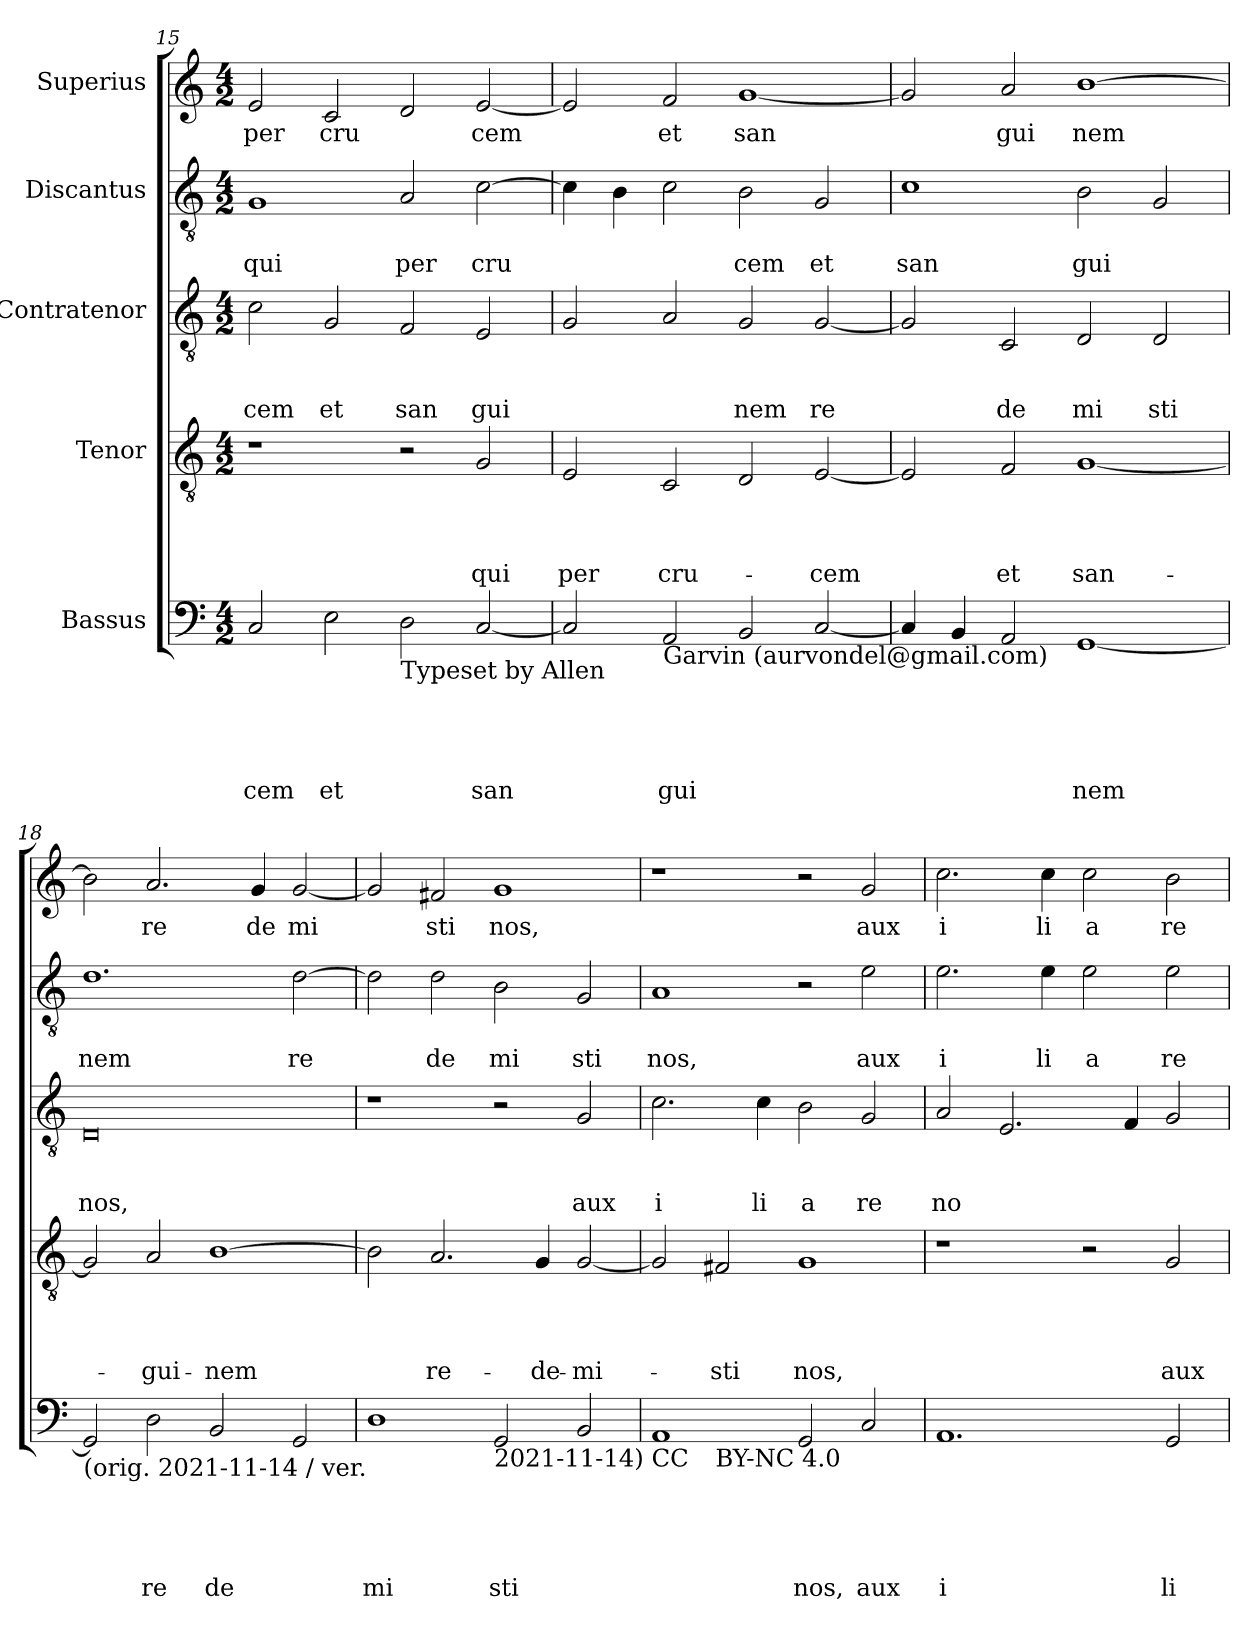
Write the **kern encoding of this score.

**kern	**text	**text	**text	**text	**text	**kern	**text	**text	**text	**text	**kern	**text	**text	**text	**kern	**text	**text	**kern	**text
*part5	*part5	*part5	*part5	*part5	*part5	*part4	*part4	*part4	*part4	*part4	*part3	*part3	*part3	*part3	*part2	*part2	*part2	*part1	*part1
*staff5	*staff5	*staff5	*staff5	*staff5	*staff5	*staff4	*staff4	*staff4	*staff4	*staff4	*staff3	*staff3	*staff3	*staff3	*staff2	*staff2	*staff2	*staff1	*staff1
*I"Bassus	*	*	*	*	*	*I"Tenor	*	*	*	*	*I"Contratenor	*	*	*	*I"Discantus	*	*	*I"Superius	*
*clefF4	*	*	*	*	*	*clefGv2	*	*	*	*	*clefGv2	*	*	*	*clefGv2	*	*	*clefG2	*
*k[]	*	*	*	*	*	*k[]	*	*	*	*	*k[]	*	*	*	*k[]	*	*	*k[]	*
*C:	*	*	*	*	*	*C:	*	*	*	*	*C:	*	*	*	*C:	*	*	*C:	*
*M4/2	*	*	*	*	*	*M4/2	*	*	*	*	*M4/2	*	*	*	*M4/2	*	*	*M4/2	*
=15	=15	=15	=15	=15	=15	=15	=15	=15	=15	=15	=15	=15	=15	=15	=15	=15	=15	=15	=15
!	!	!	!	!	!LO:LY:b	!	!	!	!	!	!	!	!	!LO:LY:b	!	!	!LO:LY:b	!	!LO:LY:b
2C/	.	.	.	.	cem	1r	.	.	.	.	2c\	.	.	cem	1G	.	qui	2e/	per
!	!	!	!	!	!LO:LY:b	!	!	!	!	!	!	!	!	!LO:LY:b	!	!	!	!	!LO:LY:b
2E\	.	.	.	.	et	.	.	.	.	.	2G/	.	.	et	.	.	.	2c/	cru
!LO:TX:b:t=Typeset by Allen	!	!	!	!	!	!	!	!	!	!	!	!	!	!	!	!	!	!	!
!	!	!	!	!	!	!	!	!	!	!	!	!	!	!LO:LY:b	!	!	!LO:LY:b	!	!
2D\	.	.	.	.	.	2r	.	.	.	.	2F/	.	.	san	2A/	.	per	2d/	.
!	!	!	!	!	!LO:LY:b	!	!	!	!	!LO:LY:b	!	!	!	!LO:LY:b	!	!	!LO:LY:b	!	!LO:LY:b
[<2C/	.	.	.	.	san	2G/	.	.	.	qui	2E/	.	.	gui	[>2c\	.	cru	[<2e/	cem
=16	=16	=16	=16	=16	=16	=16	=16	=16	=16	=16	=16	=16	=16	=16	=16	=16	=16	=16	=16
!	!	!	!	!	!	!	!	!	!	!LO:LY:b	!	!	!	!	!	!	!	!	!
2C/]	.	.	.	.	.	2E/	.	.	.	per	2G/	.	.	.	4c\]	.	.	2e/]	.
.	.	.	.	.	.	.	.	.	.	.	.	.	.	.	4B\	.	.	.	.
!LO:TX:b:t=Garvin (aurvondel@gmail.com)	!	!	!	!	!	!	!	!	!	!	!	!	!	!	!	!	!	!	!
!	!	!	!	!	!LO:LY:b	!	!	!	!	!LO:LY:b	!	!	!	!	!	!	!	!	!LO:LY:b
2AA/	.	.	.	.	gui	2C/	.	.	.	cru-	2A/	.	.	.	2c\	.	.	2f/	et
!	!	!	!	!	!	!	!	!	!	!	!	!	!	!LO:LY:b	!	!	!LO:LY:b	!	!LO:LY:b
2BB/	.	.	.	.	.	2D/	.	.	.	.	2G/	.	.	nem	2B\	.	cem	[<1g	san
!	!	!	!	!	!	!	!	!	!	!LO:LY:b	!	!	!	!LO:LY:b	!	!	!LO:LY:b	!	!
[<2C/	.	.	.	.	.	[<2E/	.	.	.	-cem	[<2G/	.	.	re	2G/	.	et	.	.
=17	=17	=17	=17	=17	=17	=17	=17	=17	=17	=17	=17	=17	=17	=17	=17	=17	=17	=17	=17
!	!	!	!	!	!	!	!	!	!	!	!	!	!	!	!	!	!LO:LY:b	!	!
4C/]	.	.	.	.	.	2E/]	.	.	.	.	2G/]	.	.	.	1c	.	san	2g/]	.
4BB/	.	.	.	.	.	.	.	.	.	.	.	.	.	.	.	.	.	.	.
!	!	!	!	!	!	!	!	!	!	!LO:LY:b	!	!	!	!LO:LY:b	!	!	!	!	!LO:LY:b
2AA/	.	.	.	.	.	2F/	.	.	.	et	2C/	.	.	de	.	.	.	2a/	gui
!	!	!	!	!	!LO:LY:b	!	!	!	!	!LO:LY:b	!	!	!	!LO:LY:b	!	!	!LO:LY:b	!	!LO:LY:b
[<1GG	.	.	.	.	nem	[<1G	.	.	.	san-	2D/	.	.	mi	2B\	.	gui	[>1b	nem
!	!	!	!	!	!	!	!	!	!	!	!	!	!	!LO:LY:b	!	!	!	!	!
.	.	.	.	.	.	.	.	.	.	.	2D/	.	.	sti	2G/	.	.	.	.
=18	=18	=18	=18	=18	=18	=18	=18	=18	=18	=18	=18	=18	=18	=18	=18	=18	=18	=18	=18
!LO:TX:b:t=(orig. 2021-11-14 / ver.	!	!	!	!	!	!	!	!	!	!	!	!	!	!	!	!	!	!	!
!	!	!	!	!	!	!	!	!	!	!	!	!	!	!LO:LY:b	!	!	!LO:LY:b	!	!
2GG/]	.	.	.	.	.	2G/]	.	.	.	.	0D	.	.	nos,	1.d	.	nem	2b\]	.
!	!	!	!	!	!LO:LY:b	!	!	!	!	!LO:LY:b	!	!	!	!	!	!	!	!	!LO:LY:b
2D\	.	.	.	.	re	2A/	.	.	.	-gui-	.	.	.	.	.	.	.	2.a/	re
!	!	!	!	!	!LO:LY:b	!	!	!	!	!LO:LY:b	!	!	!	!	!	!	!	!	!
2BB/	.	.	.	.	de	[>1B	.	.	.	-nem	.	.	.	.	.	.	.	.	.
!	!	!	!	!	!	!	!	!	!	!	!	!	!	!	!	!	!	!	!LO:LY:b
.	.	.	.	.	.	.	.	.	.	.	.	.	.	.	.	.	.	4g/	de
!	!	!	!	!	!	!	!	!	!	!	!	!	!	!	!	!	!LO:LY:b	!	!LO:LY:b
2GG/	.	.	.	.	.	.	.	.	.	.	.	.	.	.	[>2d\	.	re	[<2g/	mi
=19	=19	=19	=19	=19	=19	=19	=19	=19	=19	=19	=19	=19	=19	=19	=19	=19	=19	=19	=19
!	!	!	!	!	!LO:LY:b	!	!	!	!	!	!	!	!	!	!	!	!	!	!
1D	.	.	.	.	mi	2B\]	.	.	.	.	1r	.	.	.	2d\]	.	.	2g/]	.
!	!	!	!	!	!	!	!	!	!	!LO:LY:b	!	!	!	!	!	!	!LO:LY:b	!	!LO:LY:b
.	.	.	.	.	.	2.A/	.	.	.	re-	.	.	.	.	2d\	.	de	2f#X/	sti
!LO:TX:b:t=2021-11-14) CC	!	!	!	!	!	!	!	!	!	!	!	!	!	!	!	!	!	!	!
!	!	!	!	!	!LO:LY:b	!	!	!	!	!	!	!	!	!	!	!	!LO:LY:b	!	!LO:LY:b
2GG/	.	.	.	.	sti	.	.	.	.	.	2r	.	.	.	2B\	.	mi	1g	nos,
!	!	!	!	!	!	!	!	!	!	!LO:LY:b	!	!	!	!	!	!	!	!	!
.	.	.	.	.	.	4G/	.	.	.	-de-	.	.	.	.	.	.	.	.	.
!	!	!	!	!	!	!	!	!	!	!LO:LY:b	!	!	!	!LO:LY:b	!	!	!LO:LY:b	!	!
2BB/	.	.	.	.	.	[<2G/	.	.	.	-mi-	2G/	.	.	aux	2G/	.	sti	.	.
=20	=20	=20	=20	=20	=20	=20	=20	=20	=20	=20	=20	=20	=20	=20	=20	=20	=20	=20	=20
!	!	!	!	!	!	!	!	!	!	!	!	!	!	!LO:LY:b	!	!	!LO:LY:b	!	!
*^	*	*	*	*	*	*	*	*	*	*	*	*	*	*	*	*	*	*	*
1AA	2ryy	.	.	.	.	.	2G/]	.	.	.	.	2.c\	.	.	i	1A	.	nos,	1r	.
!	!LO:TX:b:t=BY-NC 4.0	!	!	!	!	!	!	!	!	!	!	!	!	!	!	!	!	!	!	!
!	!	!	!	!	!	!	!	!	!	!	!LO:LY:b	!	!	!	!	!	!	!	!	!
.	1.ryy	.	.	.	.	.	2F#X/	.	.	.	-sti	.	.	.	.	.	.	.	.	.
!	!	!	!	!	!	!	!	!	!	!	!	!	!	!	!LO:LY:b	!	!	!	!	!
.	.	.	.	.	.	.	.	.	.	.	.	4c\	.	.	li	.	.	.	.	.
!	!	!	!	!	!	!LO:LY:b	!	!	!	!	!LO:LY:b	!	!	!	!LO:LY:b	!	!	!	!	!
2GG/	.	.	.	.	.	nos,	1G	.	.	.	nos,	2B\	.	.	a	2r	.	.	2r	.
!	!	!	!	!	!	!LO:LY:b	!	!	!	!	!	!	!	!	!LO:LY:b	!	!	!LO:LY:b	!	!LO:LY:b
2C/	.	.	.	.	.	aux	.	.	.	.	.	2G/	.	.	re	2e\	.	aux	2g/	aux
=21	=21	=21	=21	=21	=21	=21	=21	=21	=21	=21	=21	=21	=21	=21	=21	=21	=21	=21	=21	=21
!	!	!	!	!	!	!LO:LY:b	!	!	!	!	!	!	!	!	!LO:LY:b	!	!	!LO:LY:b	!	!LO:LY:b
*v	*v	*	*	*	*	*	*	*	*	*	*	*	*	*	*	*	*	*	*	*
1.AA	.	.	.	.	i	1r	.	.	.	.	2A/	.	.	no	2.e\	.	i	2.cc\	i
.	.	.	.	.	.	.	.	.	.	.	2.E/	.	.	.	.	.	.	.	.
!	!	!	!	!	!	!	!	!	!	!	!	!	!	!	!	!	!LO:LY:b	!	!LO:LY:b
.	.	.	.	.	.	.	.	.	.	.	.	.	.	.	4e\	.	li	4cc\	li
!	!	!	!	!	!	!	!	!	!	!	!	!	!	!	!	!	!LO:LY:b	!	!LO:LY:b
.	.	.	.	.	.	2r	.	.	.	.	.	.	.	.	2e\	.	a	2cc\	a
.	.	.	.	.	.	.	.	.	.	.	4F/	.	.	.	.	.	.	.	.
!	!	!	!	!	!LO:LY:b	!	!	!	!	!LO:LY:b	!	!	!	!	!	!	!LO:LY:b	!	!LO:LY:b
2GG/	.	.	.	.	li	2G/	.	.	.	aux-	2G/	.	.	.	2e\	.	re	2b\	re
=	=	=	=	=	=	=	=	=	=	=	=	=	=	=	=	=	=	=	=
*-	*-	*-	*-	*-	*-	*-	*-	*-	*-	*-	*-	*-	*-	*-	*-	*-	*-	*-	*-
